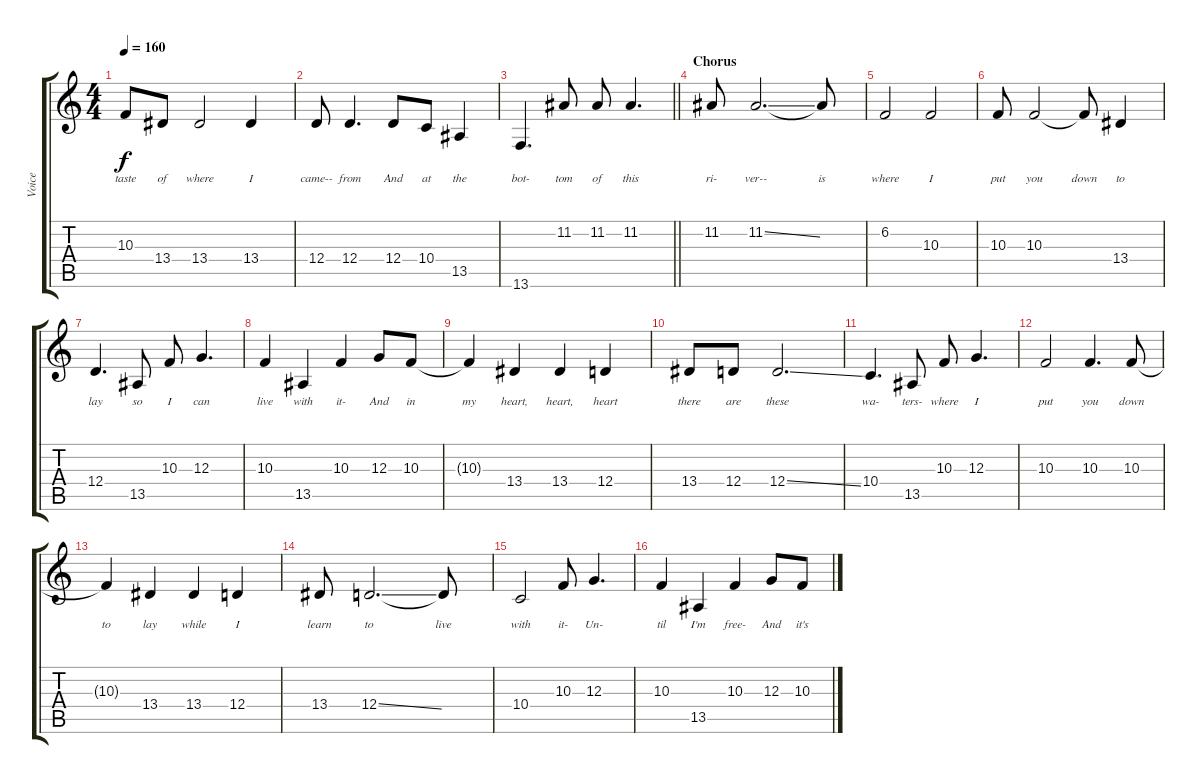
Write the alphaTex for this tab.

\track ("Voice" "Voice") {instrument altosax}
\staff {score tabs}
\tuning (E4 B3 G3 D3 A2 E2) {hide}
\ts (4 4)
\tempo 160
\clef g2
\ks c
10.3.8{lyrics (0 "taste") lyrics (1 "") lyrics (2 "") lyrics (3 "") lyrics (4 "") dy f} 13.4.8{lyrics (0 "of") lyrics (1 "") lyrics (2 "") lyrics (3 "") lyrics (4 "")} 13.4.2{lyrics (0 "where") lyrics (1 "") lyrics (2 "") lyrics (3 "") lyrics (4 "")} 13.4.4{lyrics (0 "I") lyrics (1 "") lyrics (2 "") lyrics (3 "") lyrics (4 "")} |
12.4.8{lyrics (0 "came--") lyrics (1 "") lyrics (2 "") lyrics (3 "") lyrics (4 "")} 12.4.4{d lyrics (0 "from") lyrics (1 "") lyrics (2 "") lyrics (3 "") lyrics (4 "")} 12.4.8{lyrics (0 "And") lyrics (1 "") lyrics (2 "") lyrics (3 "") lyrics (4 "")} 10.4.8{lyrics (0 "at") lyrics (1 "") lyrics (2 "") lyrics (3 "") lyrics (4 "")} 13.5.4{lyrics (0 "the") lyrics (1 "") lyrics (2 "") lyrics (3 "") lyrics (4 "")} |
\barLineRight lightlight
13.6.4{d lyrics (0 "bot-") lyrics (1 "") lyrics (2 "") lyrics (3 "") lyrics (4 "")} 11.2.8{lyrics (0 "tom") lyrics (1 "") lyrics (2 "") lyrics (3 "") lyrics (4 "")} 11.2.8{lyrics (0 "of") lyrics (1 "") lyrics (2 "") lyrics (3 "") lyrics (4 "")} 11.2.4{d lyrics (0 "this") lyrics (1 "") lyrics (2 "") lyrics (3 "") lyrics (4 "")} |
\section ("" "Chorus")
11.2.8{lyrics (0 "ri-") lyrics (1 "") lyrics (2 "") lyrics (3 "") lyrics (4 "")} 11.2{ss}.2{d lyrics (0 "ver--") lyrics (1 "") lyrics (2 "") lyrics (3 "") lyrics (4 "")} 11.2{t}.8{lyrics (0 "is") lyrics (1 "") lyrics (2 "") lyrics (3 "") lyrics (4 "")} |
6.2.2{lyrics (0 "where") lyrics (1 "") lyrics (2 "") lyrics (3 "") lyrics (4 "")} 10.3.2{lyrics (0 "I") lyrics (1 "") lyrics (2 "") lyrics (3 "") lyrics (4 "")} |
10.3.8{lyrics (0 "put") lyrics (1 "") lyrics (2 "") lyrics (3 "") lyrics (4 "")} 10.3.2{lyrics (0 "you") lyrics (1 "") lyrics (2 "") lyrics (3 "") lyrics (4 "")} 10.3{t}.8{lyrics (0 "down") lyrics (1 "") lyrics (2 "") lyrics (3 "") lyrics (4 "")} 13.4.4{lyrics (0 "to") lyrics (1 "") lyrics (2 "") lyrics (3 "") lyrics (4 "")} |
12.4.4{d lyrics (0 "lay") lyrics (1 "") lyrics (2 "") lyrics (3 "") lyrics (4 "")} 13.5.8{lyrics (0 "so") lyrics (1 "") lyrics (2 "") lyrics (3 "") lyrics (4 "")} 10.3.8{lyrics (0 "I") lyrics (1 "") lyrics (2 "") lyrics (3 "") lyrics (4 "")} 12.3.4{d lyrics (0 "can") lyrics (1 "") lyrics (2 "") lyrics (3 "") lyrics (4 "")} |
10.3.4{lyrics (0 "live") lyrics (1 "") lyrics (2 "") lyrics (3 "") lyrics (4 "")} 13.5.4{lyrics (0 "with") lyrics (1 "") lyrics (2 "") lyrics (3 "") lyrics (4 "")} 10.3.4{lyrics (0 "it-") lyrics (1 "") lyrics (2 "") lyrics (3 "") lyrics (4 "")} 12.3.8{lyrics (0 "And") lyrics (1 "") lyrics (2 "") lyrics (3 "") lyrics (4 "")} 10.3.8{lyrics (0 "in") lyrics (1 "") lyrics (2 "") lyrics (3 "") lyrics (4 "")} |
10.3{t}.4{lyrics (0 "my") lyrics (1 "") lyrics (2 "") lyrics (3 "") lyrics (4 "")} 13.4.4{lyrics (0 "heart,") lyrics (1 "") lyrics (2 "") lyrics (3 "") lyrics (4 "")} 13.4.4{lyrics (0 "heart,") lyrics (1 "") lyrics (2 "") lyrics (3 "") lyrics (4 "")} 12.4.4{lyrics (0 "heart") lyrics (1 "") lyrics (2 "") lyrics (3 "") lyrics (4 "")} |
13.4.8{lyrics (0 "there") lyrics (1 "") lyrics (2 "") lyrics (3 "") lyrics (4 "")} 12.4.8{lyrics (0 "are") lyrics (1 "") lyrics (2 "") lyrics (3 "") lyrics (4 "")} 12.4{ss}.2{d lyrics (0 "these") lyrics (1 "") lyrics (2 "") lyrics (3 "") lyrics (4 "")} |
10.4.4{d lyrics (0 "wa-") lyrics (1 "") lyrics (2 "") lyrics (3 "") lyrics (4 "")} 13.5.8{lyrics (0 "ters-") lyrics (1 "") lyrics (2 "") lyrics (3 "") lyrics (4 "")} 10.3.8{lyrics (0 "where") lyrics (1 "") lyrics (2 "") lyrics (3 "") lyrics (4 "")} 12.3.4{d lyrics (0 "I") lyrics (1 "") lyrics (2 "") lyrics (3 "") lyrics (4 "")} |
10.3.2{lyrics (0 "put") lyrics (1 "") lyrics (2 "") lyrics (3 "") lyrics (4 "")} 10.3.4{d lyrics (0 "you") lyrics (1 "") lyrics (2 "") lyrics (3 "") lyrics (4 "")} 10.3.8{lyrics (0 "down") lyrics (1 "") lyrics (2 "") lyrics (3 "") lyrics (4 "")} |
10.3{t}.4{lyrics (0 "to") lyrics (1 "") lyrics (2 "") lyrics (3 "") lyrics (4 "")} 13.4.4{lyrics (0 "lay") lyrics (1 "") lyrics (2 "") lyrics (3 "") lyrics (4 "")} 13.4.4{lyrics (0 "while") lyrics (1 "") lyrics (2 "") lyrics (3 "") lyrics (4 "")} 12.4.4{lyrics (0 "I") lyrics (1 "") lyrics (2 "") lyrics (3 "") lyrics (4 "")} |
13.4.8{lyrics (0 "learn") lyrics (1 "") lyrics (2 "") lyrics (3 "") lyrics (4 "")} 12.4{ss}.2{d lyrics (0 "to") lyrics (1 "") lyrics (2 "") lyrics (3 "") lyrics (4 "")} 12.4{t}.8{lyrics (0 "live") lyrics (1 "") lyrics (2 "") lyrics (3 "") lyrics (4 "")} |
10.4.2{lyrics (0 "with") lyrics (1 "") lyrics (2 "") lyrics (3 "") lyrics (4 "")} 10.3.8{lyrics (0 "it-") lyrics (1 "") lyrics (2 "") lyrics (3 "") lyrics (4 "")} 12.3.4{d lyrics (0 "Un-") lyrics (1 "") lyrics (2 "") lyrics (3 "") lyrics (4 "")} |
10.3.4{lyrics (0 "til") lyrics (1 "") lyrics (2 "") lyrics (3 "") lyrics (4 "")} 13.5.4{lyrics (0 "I'm") lyrics (1 "") lyrics (2 "") lyrics (3 "") lyrics (4 "")} 10.3.4{lyrics (0 "free-") lyrics (1 "") lyrics (2 "") lyrics (3 "") lyrics (4 "")} 12.3.8{lyrics (0 "And") lyrics (1 "") lyrics (2 "") lyrics (3 "") lyrics (4 "")} 10.3.8{lyrics (0 "it's") lyrics (1 "") lyrics (2 "") lyrics (3 "") lyrics (4 "")}
